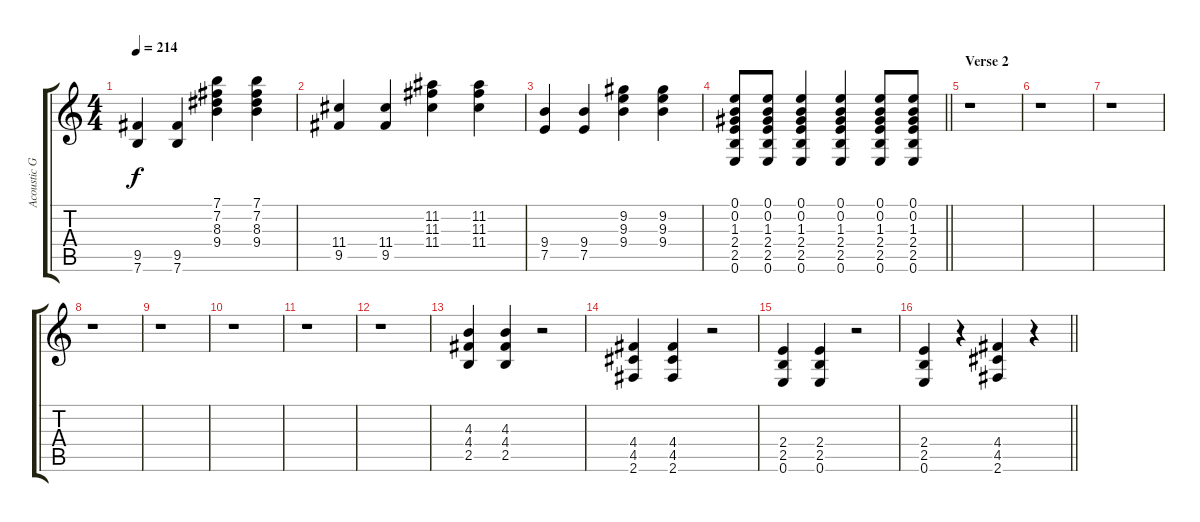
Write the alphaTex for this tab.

\track ("Acoustic Guitar" "Acoustic G") {instrument acousticguitarsteel}
\staff {score tabs}
\tuning (E4 B3 G3 D3 A2 E2) {hide}
\ts (4 4)
\tempo 214
\clef g2
\ks c
(9.5 7.6).4{dy f volume 16 balance 8 instrument distortionguitar} (9.5 7.6).4 (7.1 7.2 8.3 9.4).4 (7.1 7.2 8.3 9.4).4 |
(11.4 9.5).4 (11.4 9.5).4 (11.2 11.3 11.4).4 (11.2 11.3 11.4).4 |
(9.4 7.5).4 (9.4 7.5).4 (9.2 9.3 9.4).4 (9.2 9.3 9.4).4 |
\barLineRight lightlight
(0.1 0.2 1.3 2.4 2.5 0.6).8 (0.1 0.2 1.3 2.4 2.5 0.6).8 (0.1 0.2 1.3 2.4 2.5 0.6).4 (0.1 0.2 1.3 2.4 2.5 0.6).4 (0.1 0.2 1.3 2.4 2.5 0.6).8 (0.1 0.2 1.3 2.4 2.5 0.6).8 |
\section ("" "Verse 2")
r.1 |
r.1 |
r.1 |
r.1 |
r.1 |
r.1 |
r.1 |
r.1 |
(4.3 4.4 2.5).4 (4.3 4.4 2.5).4 r.2 |
(4.4 4.5 2.6).4 (4.4 4.5 2.6).4 r.2 |
(2.4 2.5 0.6).4 (2.4 2.5 0.6).4 r.2 |
\barLineRight lightlight
(2.4 2.5 0.6).4 r.4 (4.4 4.5 2.6).4 r.4
